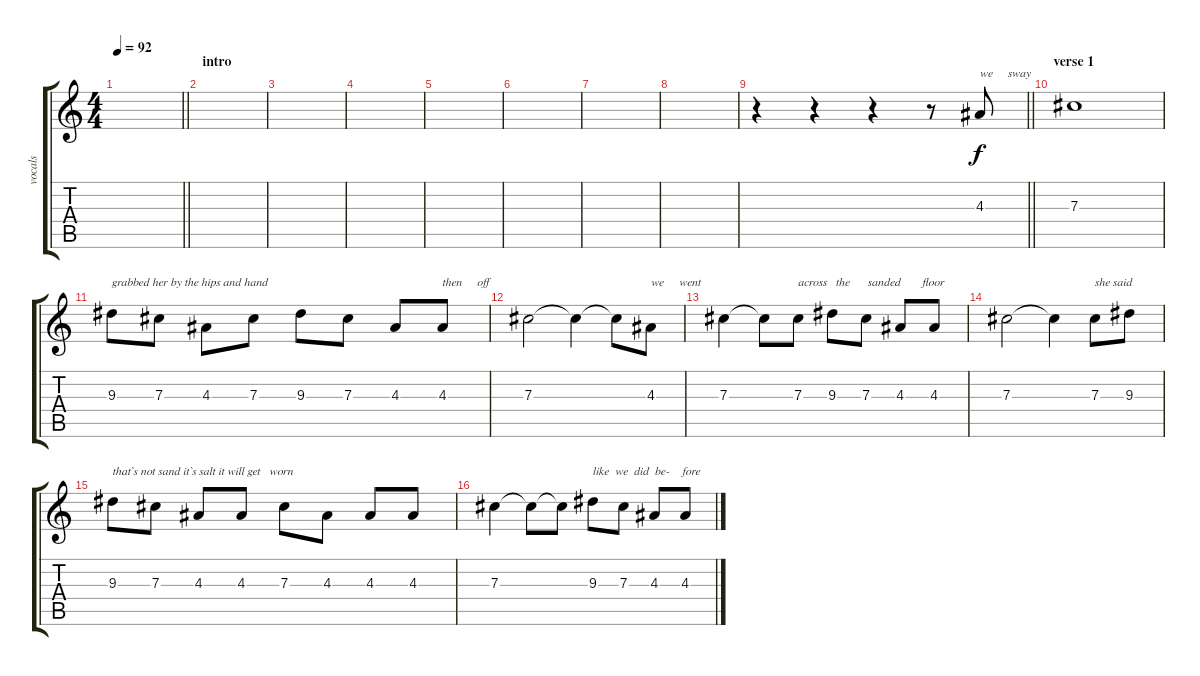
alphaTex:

\track ("vocals" "vocals") {instrument electricguitarjazz}
\staff {score tabs}
\tuning (Eb4 Bb3 Gb3 Db3 Ab2 Eb2) {hide}
\ts (4 4)
\tempo 92
\clef g2
\barLineRight lightlight
\ks c
|
\section ("" "intro")
|
|
|
|
|
|
|
\barLineRight lightlight
r.4 r.4 r.4 r.8 4.3.8{txt "we     sway"} |
\section ("" "verse 1 ")
7.3.1 |
9.3.8{txt "grabbed her by the hips and hand"} 7.3.8 4.3.8 7.3.8 9.3.8 7.3.8 4.3.8 4.3.8{txt "then     off"} |
7.3.2 7.3{t}.4 7.3{t}.8 4.3.8{txt "we     went"} |
7.3.4 7.3{t}.8 7.3.8{txt "across   the      sanded       floor"} 9.3.8 7.3.8 4.3.8 4.3.8 |
7.3.2 7.3{t}.4 7.3.8{txt "she said"} 9.3.8 |
9.3.8{txt "that`s not sand it`s salt it will get   worn"} 7.3.8 4.3.8 4.3.8 7.3.8 4.3.8 4.3.8 4.3.8 |
7.3.4 7.3{t}.8 7.3{t}.8 9.3.8{txt "like  we  did  be-    fore"} 7.3.8 4.3.8 4.3.8
